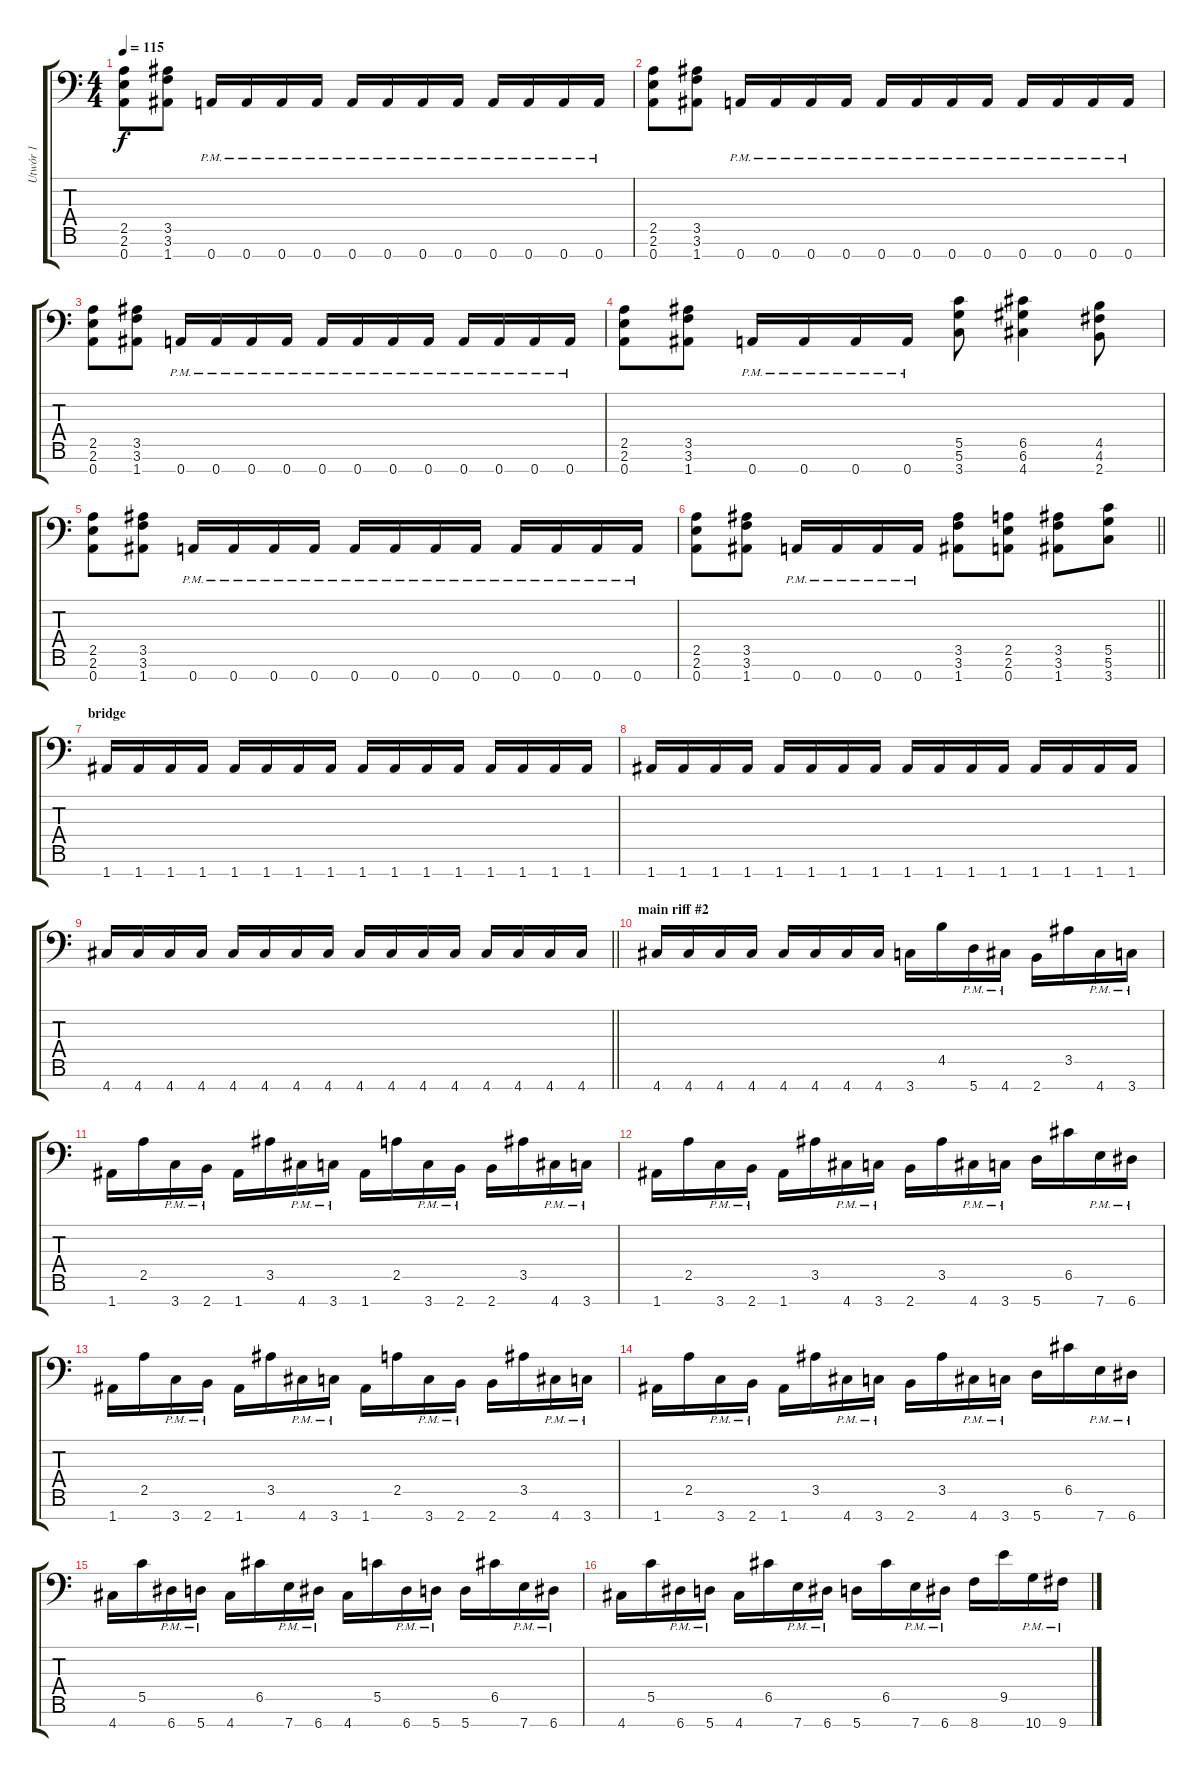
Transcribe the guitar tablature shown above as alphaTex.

\track ("Utwór 1" "Utwór 1") {instrument overdrivenguitar}
\staff {score tabs}
\tuning (D4 A3 F3 C3 G2 D2 A1) {hide}
\ts (4 4)
\tempo 115
\clef f4
\ks c
(2.5 2.6 0.7).8{dy f} (3.5 3.6 1.7).8 0.7{pm}.16 0.7{pm}.16 0.7{pm}.16 0.7{pm}.16 0.7{pm}.16 0.7{pm}.16 0.7{pm}.16 0.7{pm}.16 0.7{pm}.16 0.7{pm}.16 0.7{pm}.16 0.7{pm}.16 |
(2.5 2.6 0.7).8 (3.5 3.6 1.7).8 0.7{pm}.16 0.7{pm}.16 0.7{pm}.16 0.7{pm}.16 0.7{pm}.16 0.7{pm}.16 0.7{pm}.16 0.7{pm}.16 0.7{pm}.16 0.7{pm}.16 0.7{pm}.16 0.7{pm}.16 |
(2.5 2.6 0.7).8 (3.5 3.6 1.7).8 0.7{pm}.16 0.7{pm}.16 0.7{pm}.16 0.7{pm}.16 0.7{pm}.16 0.7{pm}.16 0.7{pm}.16 0.7{pm}.16 0.7{pm}.16 0.7{pm}.16 0.7{pm}.16 0.7{pm}.16 |
(2.5 2.6 0.7).8 (3.5 3.6 1.7).8 0.7{pm}.16 0.7{pm}.16 0.7{pm}.16 0.7{pm}.16 (5.5 5.6 3.7).8 (6.5 6.6 4.7).4 (4.5 4.6 2.7).8 |
(2.5 2.6 0.7).8 (3.5 3.6 1.7).8 0.7{pm}.16 0.7{pm}.16 0.7{pm}.16 0.7{pm}.16 0.7{pm}.16 0.7{pm}.16 0.7{pm}.16 0.7{pm}.16 0.7{pm}.16 0.7{pm}.16 0.7{pm}.16 0.7{pm}.16 |
\barLineRight lightlight
(2.5 2.6 0.7).8 (3.5 3.6 1.7).8 0.7{pm}.16 0.7{pm}.16 0.7{pm}.16 0.7{pm}.16 (3.5 3.6 1.7).8 (2.5 2.6 0.7).8 (3.5 3.6 1.7).8 (5.5 5.6 3.7).8 |
\section ("" "bridge")
1.7.16 1.7.16 1.7.16 1.7.16 1.7.16 1.7.16 1.7.16 1.7.16 1.7.16 1.7.16 1.7.16 1.7.16 1.7.16 1.7.16 1.7.16 1.7.16 |
1.7.16 1.7.16 1.7.16 1.7.16 1.7.16 1.7.16 1.7.16 1.7.16 1.7.16 1.7.16 1.7.16 1.7.16 1.7.16 1.7.16 1.7.16 1.7.16 |
\barLineRight lightlight
4.7.16 4.7.16 4.7.16 4.7.16 4.7.16 4.7.16 4.7.16 4.7.16 4.7.16 4.7.16 4.7.16 4.7.16 4.7.16 4.7.16 4.7.16 4.7.16 |
\section ("" "main riff #2")
4.7.16 4.7.16 4.7.16 4.7.16 4.7.16 4.7.16 4.7.16 4.7.16 3.7.16 4.5.16 5.7{pm}.16 4.7{pm}.16 2.7.16 3.5.16 4.7{pm}.16 3.7{pm}.16 |
1.7.16 2.5.16 3.7{pm}.16 2.7{pm}.16 1.7.16 3.5.16 4.7{pm}.16 3.7{pm}.16 1.7.16 2.5.16 3.7{pm}.16 2.7{pm}.16 2.7.16 3.5.16 4.7{pm}.16 3.7{pm}.16 |
1.7.16 2.5.16 3.7{pm}.16 2.7{pm}.16 1.7.16 3.5.16 4.7{pm}.16 3.7{pm}.16 2.7.16 3.5.16 4.7{pm}.16 3.7{pm}.16 5.7.16 6.5.16 7.7{pm}.16 6.7{pm}.16 |
1.7.16 2.5.16 3.7{pm}.16 2.7{pm}.16 1.7.16 3.5.16 4.7{pm}.16 3.7{pm}.16 1.7.16 2.5.16 3.7{pm}.16 2.7{pm}.16 2.7.16 3.5.16 4.7{pm}.16 3.7{pm}.16 |
1.7.16 2.5.16 3.7{pm}.16 2.7{pm}.16 1.7.16 3.5.16 4.7{pm}.16 3.7{pm}.16 2.7.16 3.5.16 4.7{pm}.16 3.7{pm}.16 5.7.16 6.5.16 7.7{pm}.16 6.7{pm}.16 |
4.7.16 5.5.16 6.7{pm}.16 5.7{pm}.16 4.7.16 6.5.16 7.7{pm}.16 6.7{pm}.16 4.7.16 5.5.16 6.7{pm}.16 5.7{pm}.16 5.7.16 6.5.16 7.7{pm}.16 6.7{pm}.16 |
4.7.16 5.5.16 6.7{pm}.16 5.7{pm}.16 4.7.16 6.5.16 7.7{pm}.16 6.7{pm}.16 5.7.16 6.5.16 7.7{pm}.16 6.7{pm}.16 8.7.16 9.5.16 10.7{pm}.16 9.7{pm}.16
